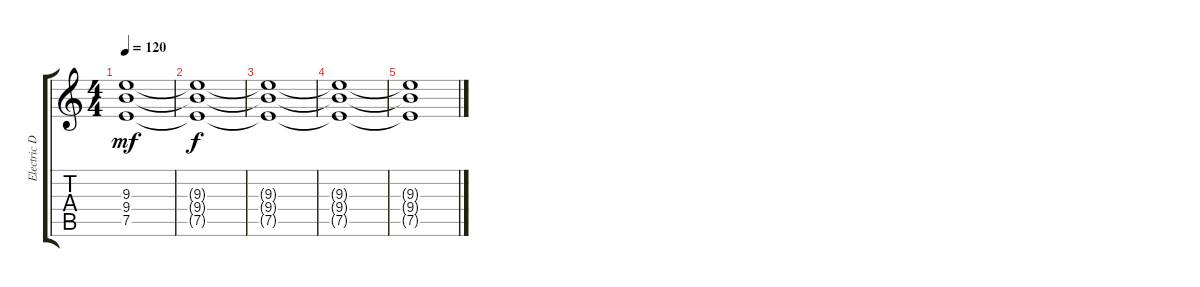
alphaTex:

\track ("Electric Dub" "Electric D") {instrument overdrivenguitar}
\staff {score tabs}
\tuning (E4 B3 G3 D3 A2 E2) {hide}
\ts (4 4)
\tempo 120
\clef g2
\ks c
(9.3 9.4 7.5).1{dy mf} |
(9.3{t} 9.4{t} 7.5{t}).1{dy f volume 0} |
(9.3{t} 9.4{t} 7.5{t}).1 |
(9.3{t} 9.4{t} 7.5{t}).1 |
(9.3{t} 9.4{t} 7.5{t}).1
